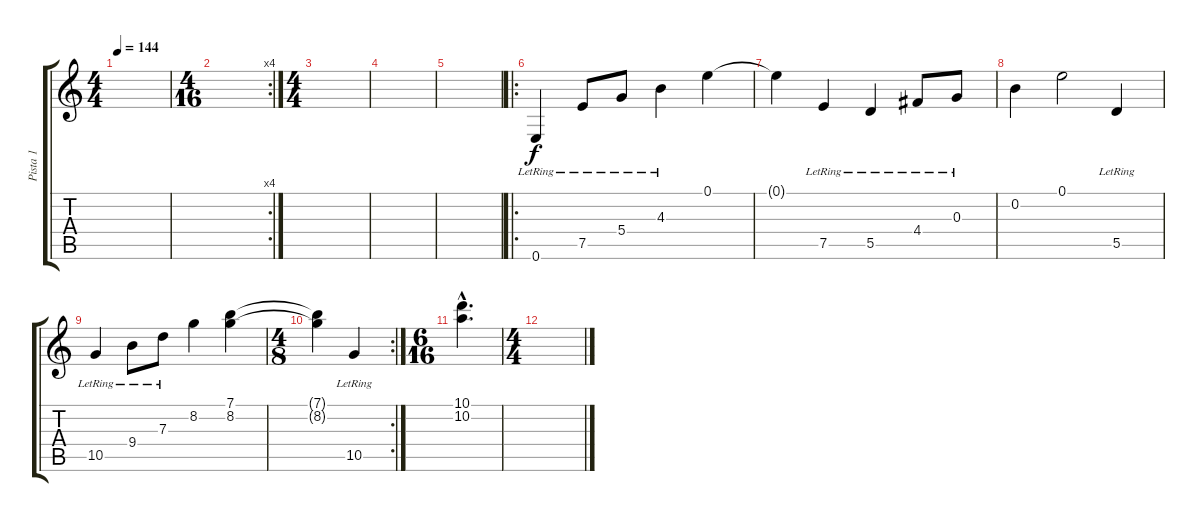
\track ("Pista 1" "Pista 1") {instrument electricguitarclean}
\staff {score tabs}
\tuning (E4 B3 G3 D3 A2 E2) {hide}
\ts (4 4)
\tempo 144
\clef g2
\ks c
|
\rc 4
\ts (4 16)
|
\ts (4 4)
|
|
|
\ro
0.6{lr}.4 7.5{lr}.8 5.4{lr}.8 4.3{lr}.4 0.1.4 |
0.1{t}.4 7.5{lr}.4 5.5{lr}.4 4.4{lr}.8 0.3{lr}.8 |
0.2.4 0.1.2 5.5{lr}.4 |
10.5{lr}.4 9.4{lr}.8 7.3{lr}.8 8.2.4 (7.1 8.2).4 |
\rc 2
\ts (4 8)
(7.1{t} 8.2{t}).4 10.5{lr}.4 |
\ts (6 16)
(10.1{hac} 10.2{hac}).4{d} |
\ts (4 4)
